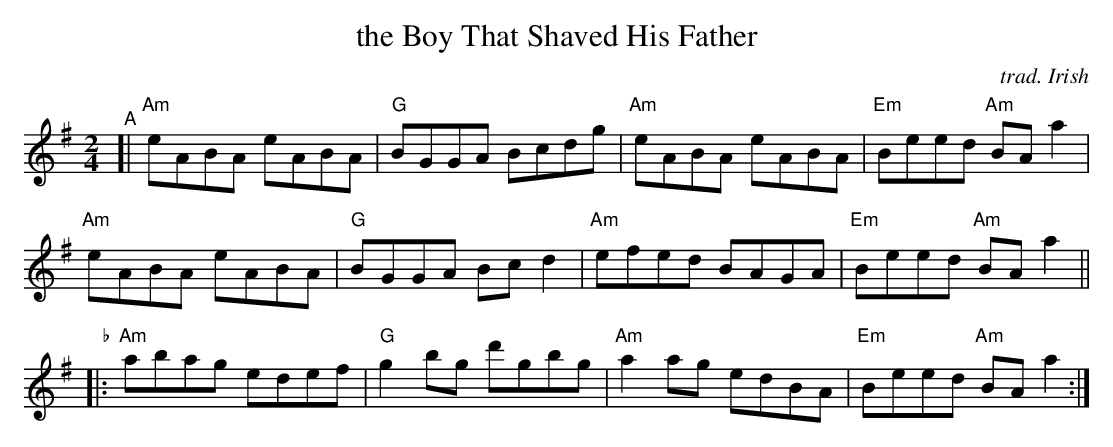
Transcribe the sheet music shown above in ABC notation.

X:1
T: the Boy That Shaved His Father
C: trad. Irish
M: 2/4
L: 1/8
K: Ador
"^A"[|\
"Am"eABA eABA | "G"BGGA Bcdg | "Am"eABA eABA | "Em"Beed "Am"BAa2 |
"Am"eABA eABA | "G"BGGA Bcd2 | "Am"efed BAGA | "Em"Beed "Am"BAa2 ||
""|:\
"Am"abag edef | "G"g2bg d'gbg |  "Am"a2ag edBA | "Em"Beed "Am"BAa2 :|
